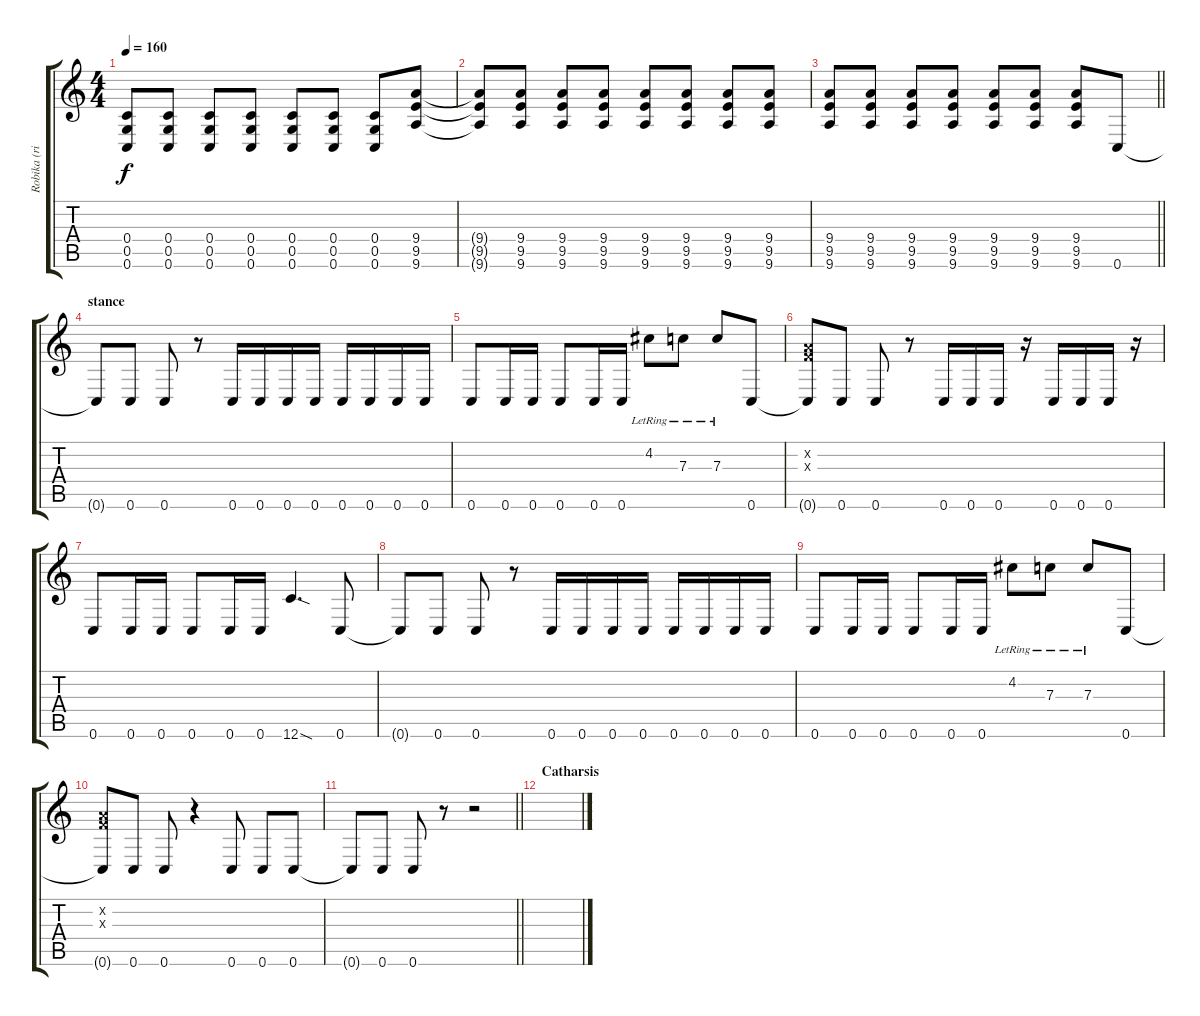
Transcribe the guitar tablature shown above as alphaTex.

\track ("Robika (ritmusg.)" "Robika (ri") {instrument distortionguitar}
\staff {score tabs}
\tuning (D4 A3 F3 C3 G2 C2) {hide}
\ts (4 4)
\tempo 160
\clef g2
\ks c
(0.4 0.5 0.6).8{dy f} (0.4 0.5 0.6).8 (0.4 0.5 0.6).8 (0.4 0.5 0.6).8 (0.4 0.5 0.6).8 (0.4 0.5 0.6).8 (0.4 0.5 0.6).8 (9.4 9.5 9.6).8 |
(9.4{t} 9.5{t} 9.6{t}).8 (9.4 9.5 9.6).8 (9.4 9.5 9.6).8 (9.4 9.5 9.6).8 (9.4 9.5 9.6).8 (9.4 9.5 9.6).8 (9.4 9.5 9.6).8 (9.4 9.5 9.6).8 |
\barLineRight lightlight
(9.4 9.5 9.6).8 (9.4 9.5 9.6).8 (9.4 9.5 9.6).8 (9.4 9.5 9.6).8 (9.4 9.5 9.6).8 (9.4 9.5 9.6).8 (9.4 9.5 9.6).8 0.6.8 |
\section ("" "stance")
0.6{t}.8 0.6.8 0.6.8 r.8 0.6.16 0.6.16 0.6.16 0.6.16 0.6.16 0.6.16 0.6.16 0.6.16 |
0.6.8 0.6.16 0.6.16 0.6.8 0.6.16 0.6.16 4.2{lr}.8 7.3{lr}.8 7.3{lr}.8 0.6.8 |
(0.2{x} 0.3{x} 0.6{t}).8 0.6.8 0.6.8 r.8 0.6.16 0.6.16 0.6.16 r.16 0.6.16 0.6.16 0.6.16 r.16 |
0.6.8 0.6.16 0.6.16 0.6.8 0.6.16 0.6.16 12.6{sod}.4{d} 0.6.8 |
0.6{t}.8 0.6.8 0.6.8 r.8 0.6.16 0.6.16 0.6.16 0.6.16 0.6.16 0.6.16 0.6.16 0.6.16 |
0.6.8 0.6.16 0.6.16 0.6.8 0.6.16 0.6.16 4.2{lr}.8 7.3{lr}.8 7.3{lr}.8 0.6.8 |
(0.2{x} 0.3{x} 0.6{t}).8 0.6.8 0.6.8 r.4 0.6.8 0.6.8 0.6.8 |
\barLineRight lightlight
0.6{t}.8 0.6.8 0.6.8 r.8 r.2 |
\section ("" "Catharsis")
